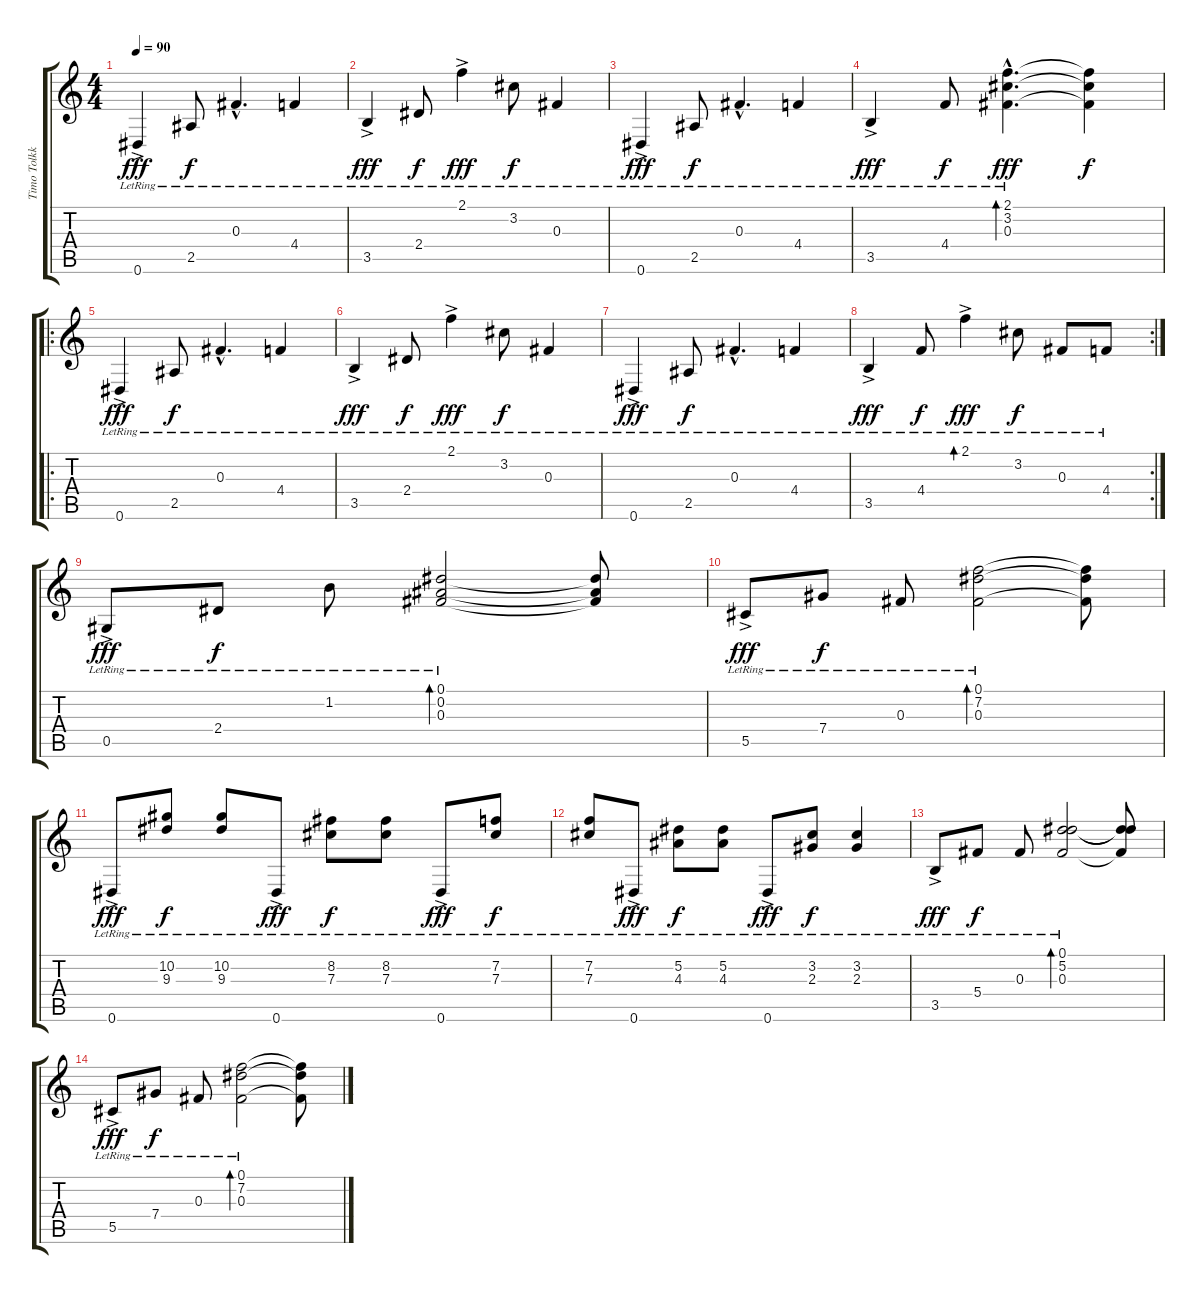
\track ("Timo Tolkki 12Strings Gtr." "Timo Tolkk") {instrument acousticguitarsteel}
\staff {score tabs}
\tuning (Eb4 Bb3 Gb3 Db3 Ab2 Eb2) {hide}
\ts (4 4)
\tempo 90
\clef g2
\ks c
0.6{ac lr}.4{dy fff instrument acousticguitarsteel} 2.5{lr}.8{dy f} 0.3{hac lr}.4{d} 4.4{lr}.4 |
3.5{ac lr}.4{dy fff} 2.4{lr}.8{dy f} 2.1{ac lr}.4{dy fff} 3.2{lr}.8{dy f} 0.3{lr}.4 |
0.6{ac lr}.4{dy fff} 2.5{lr}.8{dy f} 0.3{hac lr}.4{d} 4.4{lr}.4 |
3.5{ac lr}.4{dy fff} 4.4{lr}.8{dy f} (2.1{hac lr} 3.2{hac lr} 0.3{hac lr}).4{d bd 240 dy fff} (2.1{t} 3.2{t} 0.3{t}).4{dy f} |
\ro
0.6{ac lr}.4{dy fff} 2.5{lr}.8{dy f} 0.3{hac lr}.4{d} 4.4{lr}.4 |
3.5{ac lr}.4{dy fff} 2.4{lr}.8{dy f} 2.1{ac lr}.4{dy fff} 3.2{lr}.8{dy f} 0.3{lr}.4 |
0.6{ac lr}.4{dy fff} 2.5{lr}.8{dy f} 0.3{hac lr}.4{d} 4.4{lr}.4 |
\rc 2
3.5{ac lr}.4{dy fff} 4.4{lr}.8{dy f} 2.1{ac lr}.4{bd 240 dy fff} 3.2{lr}.8{dy f} 0.3{lr}.8 4.4{lr}.8 |
0.5{ac lr}.8{dy fff} 2.4{lr}.8{dy f} 1.2{lr}.8 (0.1{lr} 0.2{lr} 0.3{lr}).2{bd 60} (0.1{t} 0.2{t} 0.3{t}).8 |
5.5{ac lr}.8{dy fff} 7.4{lr}.8{dy f} 0.3{lr}.8 (0.1{lr} 7.2{lr} 0.3{lr}).2{bd 60} (0.1{t} 7.2{t} 0.3{t}).8 |
0.6{ac lr}.8{dy fff} (10.2{lr} 9.3{lr}).8{dy f} (10.2{lr} 9.3{lr}).8 0.6{ac lr}.8{dy fff} (8.2{lr} 7.3{lr}).8{dy f} (8.2{lr} 7.3{lr}).8 0.6{ac lr}.8{dy fff} (7.2{lr} 7.3{lr}).8{dy f} |
(7.2{lr} 7.3{lr}).8 0.6{ac lr}.8{dy fff} (5.2{lr} 4.3{lr}).8{dy f} (5.2 4.3{lr}).8 0.6{ac lr}.8{dy fff} (3.2{lr} 2.3{lr}).8{dy f} (3.2{lr} 2.3{lr}).4 |
3.5{ac lr}.8{dy fff} 5.4{lr}.8{dy f} 0.3{lr}.8 (0.1{lr} 5.2{lr} 0.3{lr}).2{bd 240} (0.1{t} 5.2{t} 0.3{t}).8 |
5.5{ac lr}.8{dy fff} 7.4{lr}.8{dy f} 0.3{lr}.8 (0.1{lr} 7.2{lr} 0.3{lr}).2{bd 60} (0.1{t} 7.2{t} 0.3{t}).8
